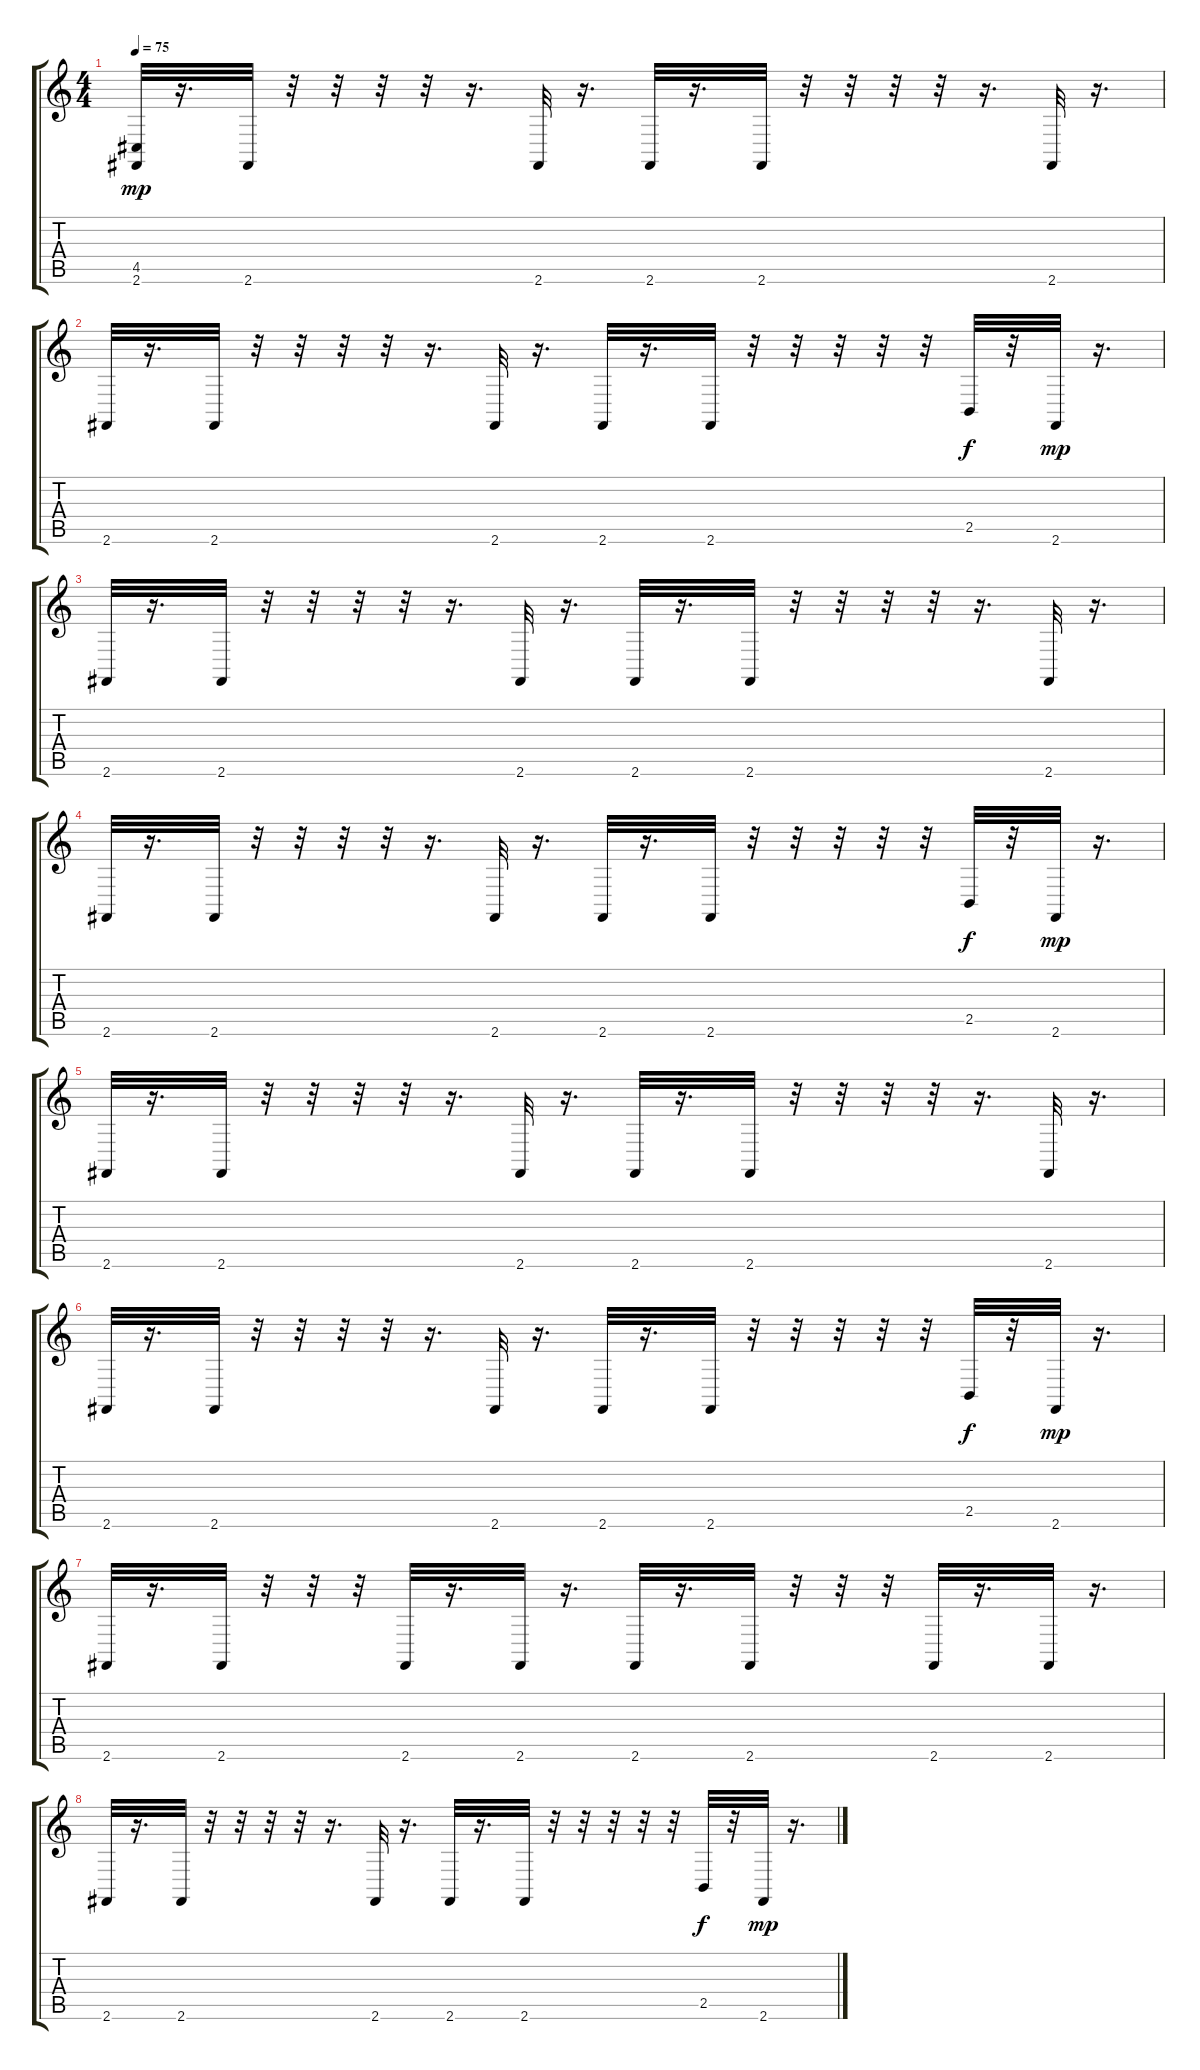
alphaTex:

\track "" {instrument acousticgrandpiano}
\staff {score tabs}
\tuning (E4 B3 G3 D3 A2 E2) {hide}
\ts (4 4)
\tempo 75
\clef g2
\ks c
(4.5 2.6).32{dy mp instrument acousticgrandpiano} r.16{d} 2.6.32 r.32 r.32 r.32 r.32 r.16{d} 2.6.32 r.16{d} 2.6.32 r.16{d} 2.6.32 r.32 r.32 r.32 r.32 r.16{d} 2.6.32 r.16{d} |
2.6.32 r.16{d} 2.6.32 r.32 r.32 r.32 r.32 r.16{d} 2.6.32 r.16{d} 2.6.32 r.16{d} 2.6.32 r.32 r.32 r.32 r.32 r.32 2.5.32{dy f} r.32 2.6.32{dy mp} r.16{d} |
2.6.32 r.16{d} 2.6.32 r.32 r.32 r.32 r.32 r.16{d} 2.6.32 r.16{d} 2.6.32 r.16{d} 2.6.32 r.32 r.32 r.32 r.32 r.16{d} 2.6.32 r.16{d} |
2.6.32 r.16{d} 2.6.32 r.32 r.32 r.32 r.32 r.16{d} 2.6.32 r.16{d} 2.6.32 r.16{d} 2.6.32 r.32 r.32 r.32 r.32 r.32 2.5.32{dy f} r.32 2.6.32{dy mp} r.16{d} |
2.6.32 r.16{d} 2.6.32 r.32 r.32 r.32 r.32 r.16{d} 2.6.32 r.16{d} 2.6.32 r.16{d} 2.6.32 r.32 r.32 r.32 r.32 r.16{d} 2.6.32 r.16{d} |
2.6.32 r.16{d} 2.6.32 r.32 r.32 r.32 r.32 r.16{d} 2.6.32 r.16{d} 2.6.32 r.16{d} 2.6.32 r.32 r.32 r.32 r.32 r.32 2.5.32{dy f} r.32 2.6.32{dy mp} r.16{d} |
2.6.32 r.16{d} 2.6.32 r.32 r.32 r.32 2.6.32 r.16{d} 2.6.32 r.16{d} 2.6.32 r.16{d} 2.6.32 r.32 r.32 r.32 2.6.32 r.16{d} 2.6.32 r.16{d} |
2.6.32 r.16{d} 2.6.32 r.32 r.32 r.32 r.32 r.16{d} 2.6.32 r.16{d} 2.6.32 r.16{d} 2.6.32 r.32 r.32 r.32 r.32 r.32 2.5.32{dy f} r.32 2.6.32{dy mp} r.16{d}
